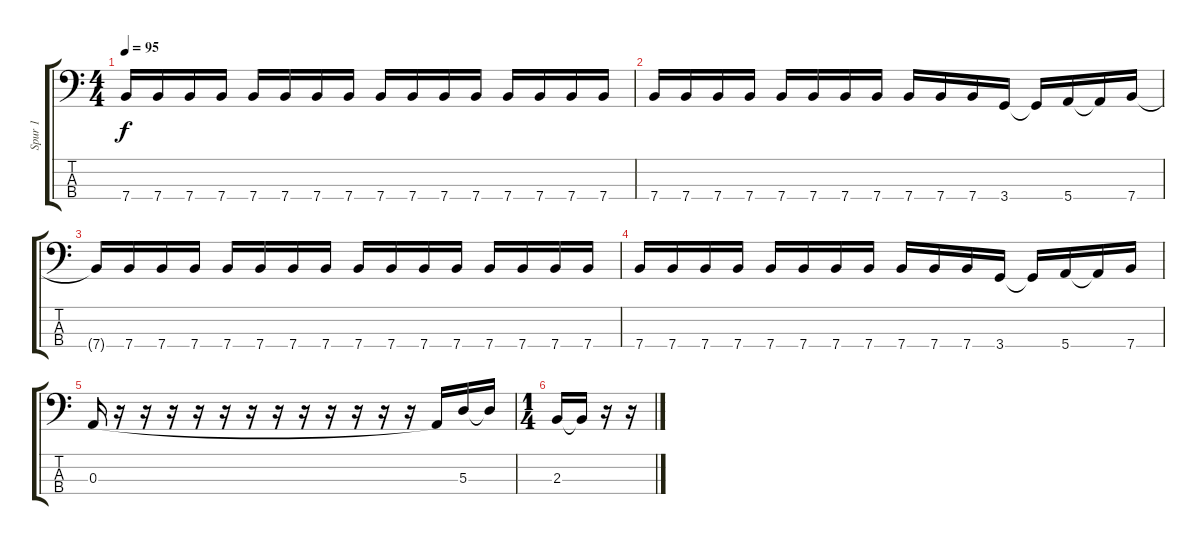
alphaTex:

\track ("Spur 1" "Spur 1") {instrument electricbassfinger}
\staff {score tabs}
\tuning (G2 D2 A1 E1) {hide}
\ts (4 4)
\tempo 95
\clef f4
\ks c
7.4{t}.16{dy f} 7.4.16 7.4.16 7.4.16 7.4.16 7.4.16 7.4.16 7.4.16 7.4.16 7.4.16 7.4.16 7.4.16 7.4.16 7.4.16 7.4.16 7.4.16 |
7.4.16 7.4.16 7.4.16 7.4.16 7.4.16 7.4.16 7.4.16 7.4.16 7.4.16 7.4.16 7.4.16 3.4.16 3.4{t}.16 5.4.16 5.4{t}.16 7.4.16 |
7.4{t}.16 7.4.16 7.4.16 7.4.16 7.4.16 7.4.16 7.4.16 7.4.16 7.4.16 7.4.16 7.4.16 7.4.16 7.4.16 7.4.16 7.4.16 7.4.16 |
7.4.16 7.4.16 7.4.16 7.4.16 7.4.16 7.4.16 7.4.16 7.4.16 7.4.16 7.4.16 7.4.16 3.4.16 3.4{t}.16 5.4.16 5.4{t}.16 7.4.16 |
0.3.16 r.16 r.16 r.16 r.16 r.16 r.16 r.16 r.16 r.16 r.16 r.16 r.16 0.3{t}.16 5.3.16 5.3{t}.16 |
\ts (1 4)
2.3.16 2.3{t}.16 r.16 r.16
